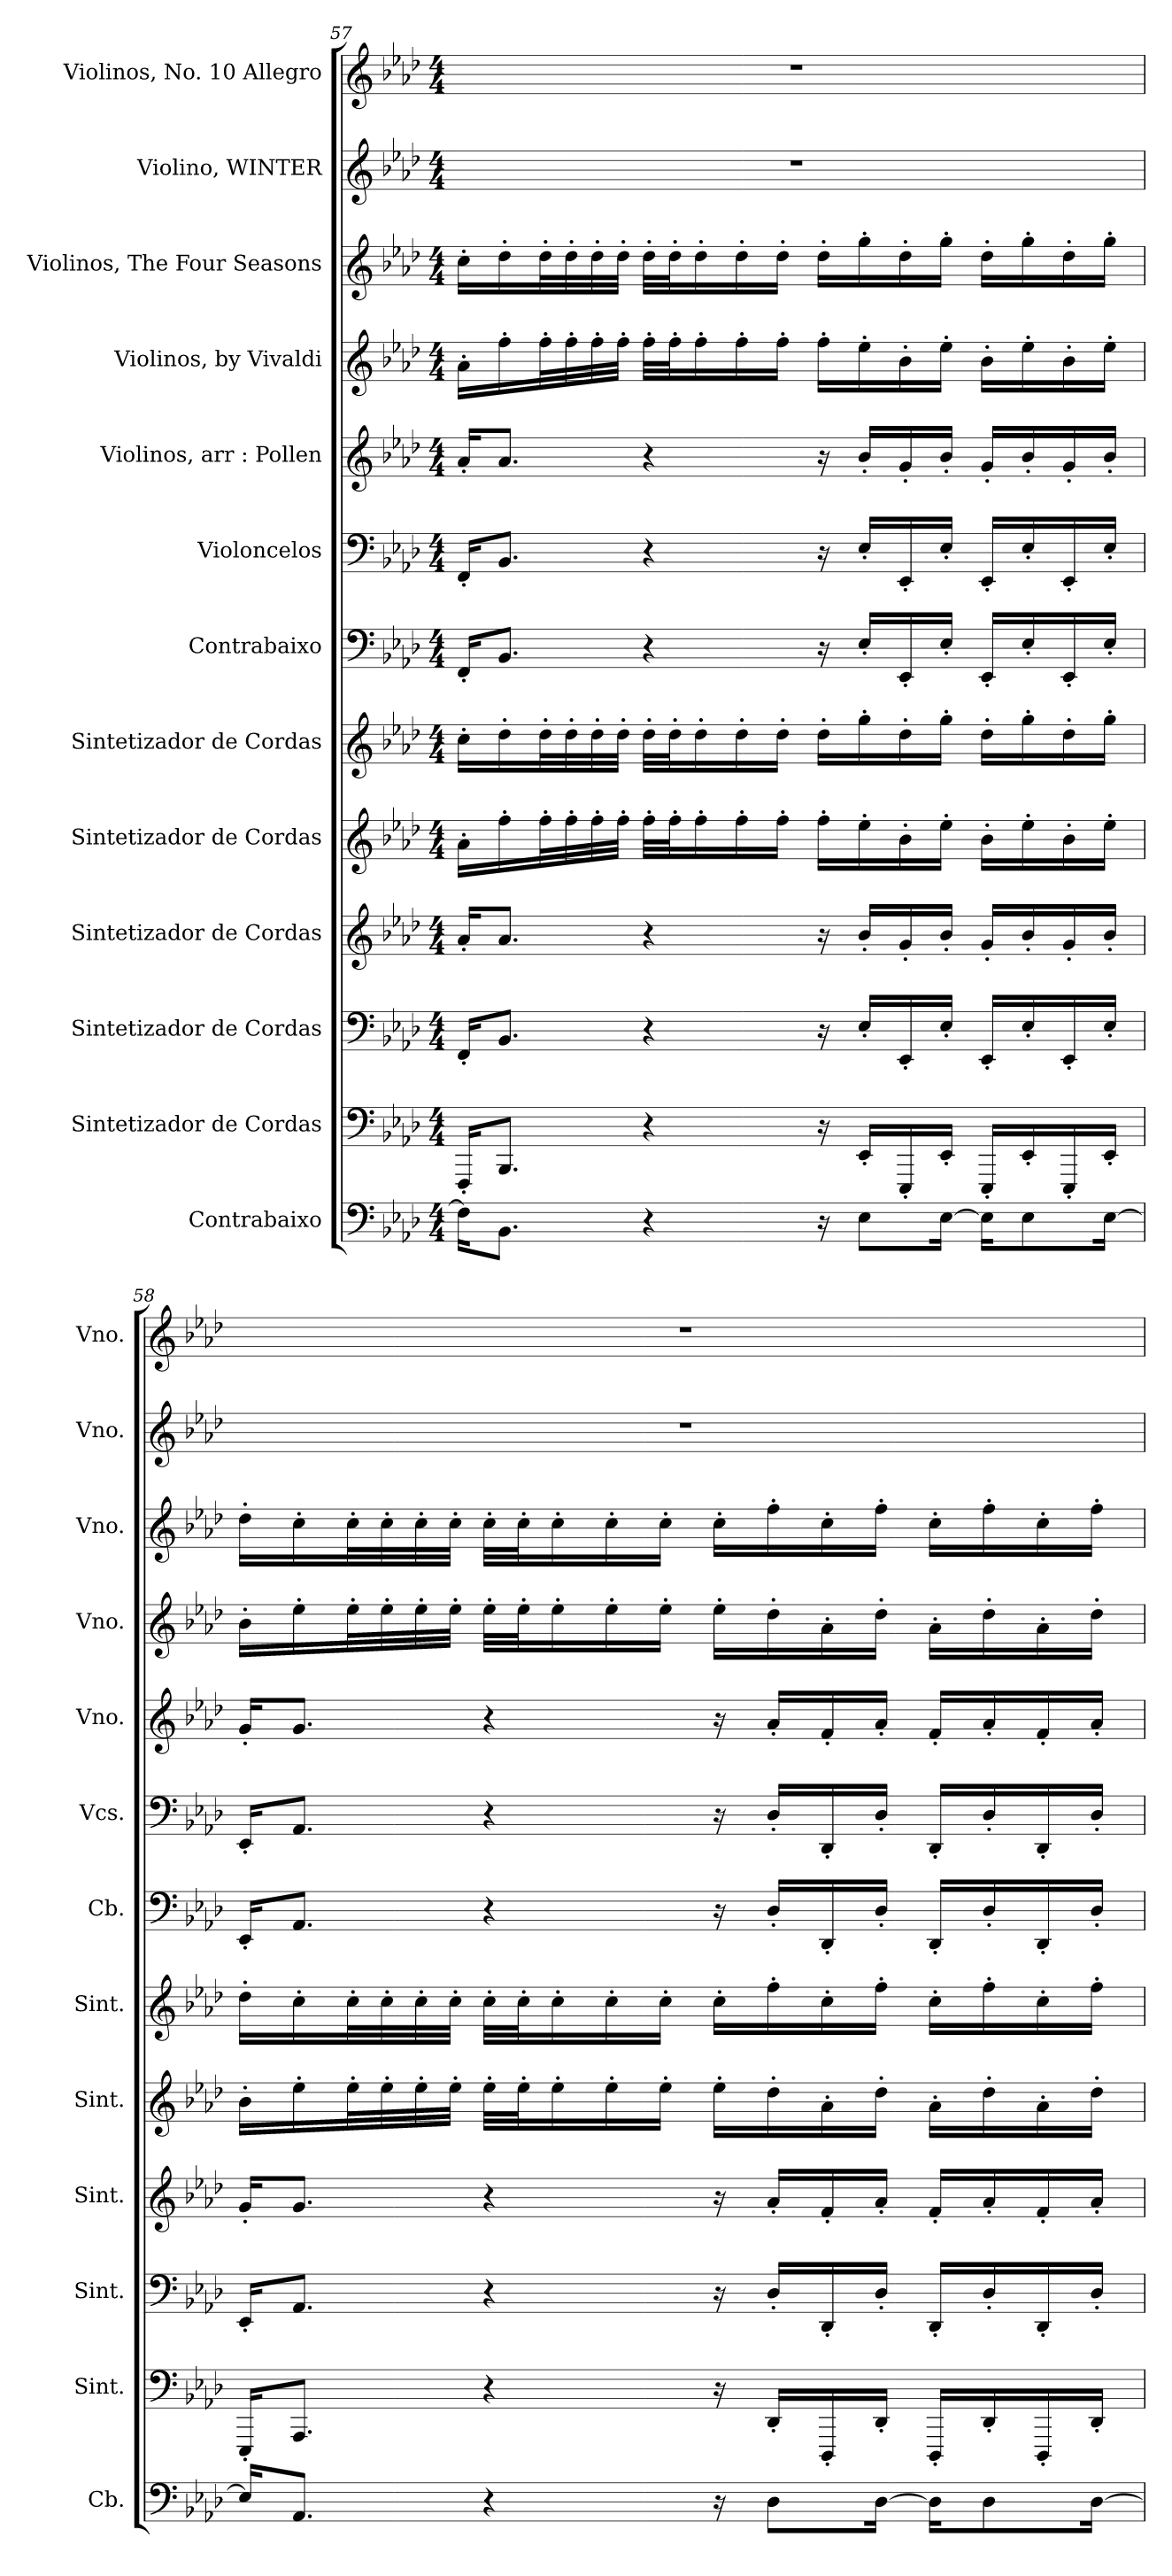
**kern	**kern	**kern	**kern	**kern	**kern	**kern	**kern	**kern	**kern	**kern	**kern	**kern
*part13	*part12	*part11	*part10	*part9	*part8	*part7	*part6	*part5	*part4	*part3	*part2	*part1
*staff13	*staff12	*staff11	*staff10	*staff9	*staff8	*staff7	*staff6	*staff5	*staff4	*staff3	*staff2	*staff1
*I"Contrabaixo	*I"Sintetizador de Cordas	*I"Sintetizador de Cordas	*I"Sintetizador de Cordas	*I"Sintetizador de Cordas	*I"Sintetizador de Cordas	*I"Contrabaixo	*I"Violoncelos	*I"Violinos, arr : Pollen	*I"Violinos, by Vivaldi	*I"Violinos, The Four Seasons	*I"Violino, WINTER	*I"Violinos, No. 10 Allegro
*I'Cb.	*I'Sint.	*I'Sint.	*I'Sint.	*I'Sint.	*I'Sint.	*I'Cb.	*I'Vcs.	*I'Vno.	*I'Vno.	*I'Vno.	*I'Vno.	*I'Vno.
*clefF4	*clefF4	*clefF4	*clefG2	*clefG2	*clefG2	*clefF4	*clefF4	*clefG2	*clefG2	*clefG2	*clefG2	*clefG2
*ITrd7c12	*	*	*	*	*	*ITrd7c12	*	*	*	*	*	*
*k[b-e-a-d-]	*k[b-e-a-d-]	*k[b-e-a-d-]	*k[b-e-a-d-]	*k[b-e-a-d-]	*k[b-e-a-d-]	*k[b-e-a-d-]	*k[b-e-a-d-]	*k[b-e-a-d-]	*k[b-e-a-d-]	*k[b-e-a-d-]	*k[b-e-a-d-]	*k[b-e-a-d-]
*M4/4	*M4/4	*M4/4	*M4/4	*M4/4	*M4/4	*M4/4	*M4/4	*M4/4	*M4/4	*M4/4	*M4/4	*M4/4
=57	=57	=57	=57	=57	=57	=57	=57	=57	=57	=57	=57	=57
16FF\KL]	16FFF'/KL	16FF'/KL	16a-'/KL	16a-'\LL	16cc'\LL	16FFF'/KL	16FF'/KL	16a-'/KL	16a-'\LL	16cc'\LL	1r	1r
8.BBB-\J	8.BBB-/J	8.BB-/J	8.a-/J	16ff'\	16dd-'\	8.BBB-/J	8.BB-/J	8.a-/J	16ff'\	16dd-'\	.	.
.	.	.	.	32ff'\L	32dd-'\L	.	.	.	32ff'\L	32dd-'\L	.	.
.	.	.	.	32ff'\	32dd-'\	.	.	.	32ff'\	32dd-'\	.	.
.	.	.	.	32ff'\	32dd-'\	.	.	.	32ff'\	32dd-'\	.	.
.	.	.	.	32ff'\JJJ	32dd-'\JJJ	.	.	.	32ff'\JJJ	32dd-'\JJJ	.	.
4r	4r	4r	4r	32ff'\LLL	32dd-'\LLL	4r	4r	4r	32ff'\LLL	32dd-'\LLL	.	.
.	.	.	.	32ff'\J	32dd-'\J	.	.	.	32ff'\J	32dd-'\J	.	.
.	.	.	.	16ff'\	16dd-'\	.	.	.	16ff'\	16dd-'\	.	.
.	.	.	.	16ff'\	16dd-'\	.	.	.	16ff'\	16dd-'\	.	.
.	.	.	.	16ff'\JJ	16dd-'\JJ	.	.	.	16ff'\JJ	16dd-'\JJ	.	.
16r	16r	16r	16r	16ff'\LL	16dd-'\LL	16r	16r	16r	16ff'\LL	16dd-'\LL	.	.
8EE-\L	16EE-'/LL	16E-'/LL	16b-'/LL	16ee-'\	16gg'\	16EE-'/LL	16E-'/LL	16b-'/LL	16ee-'\	16gg'\	.	.
.	16EEE-'/	16EE-'/	16g'/	16b-'\	16dd-'\	16EEE-'/	16EE-'/	16g'/	16b-'\	16dd-'\	.	.
[16EE-\Jk	16EE-'/JJ	16E-'/JJ	16b-'/JJ	16ee-'\JJ	16gg'\JJ	16EE-'/JJ	16E-'/JJ	16b-'/JJ	16ee-'\JJ	16gg'\JJ	.	.
16EE-\KL]	16EEE-'/LL	16EE-'/LL	16g'/LL	16b-'\LL	16dd-'\LL	16EEE-'/LL	16EE-'/LL	16g'/LL	16b-'\LL	16dd-'\LL	.	.
8EE-\	16EE-'/	16E-'/	16b-'/	16ee-'\	16gg'\	16EE-'/	16E-'/	16b-'/	16ee-'\	16gg'\	.	.
.	16EEE-'/	16EE-'/	16g'/	16b-'\	16dd-'\	16EEE-'/	16EE-'/	16g'/	16b-'\	16dd-'\	.	.
[16EE-\Jk	16EE-'/JJ	16E-'/JJ	16b-'/JJ	16ee-'\JJ	16gg'\JJ	16EE-'/JJ	16E-'/JJ	16b-'/JJ	16ee-'\JJ	16gg'\JJ	.	.
!!LO:PB:g=z
=58	=58	=58	=58	=58	=58	=58	=58	=58	=58	=58	=58	=58
16EE-/KL]	16EEE-'/KL	16EE-'/KL	16g'/KL	16b-'\LL	16dd-'\LL	16EEE-'/KL	16EE-'/KL	16g'/KL	16b-'\LL	16dd-'\LL	1r	1r
8.AAA-/J	8.AAA-/J	8.AA-/J	8.g/J	16ee-'\	16cc'\	8.AAA-/J	8.AA-/J	8.g/J	16ee-'\	16cc'\	.	.
.	.	.	.	32ee-'\L	32cc'\L	.	.	.	32ee-'\L	32cc'\L	.	.
.	.	.	.	32ee-'\	32cc'\	.	.	.	32ee-'\	32cc'\	.	.
.	.	.	.	32ee-'\	32cc'\	.	.	.	32ee-'\	32cc'\	.	.
.	.	.	.	32ee-'\JJJ	32cc'\JJJ	.	.	.	32ee-'\JJJ	32cc'\JJJ	.	.
4r	4r	4r	4r	32ee-'\LLL	32cc'\LLL	4r	4r	4r	32ee-'\LLL	32cc'\LLL	.	.
.	.	.	.	32ee-'\J	32cc'\J	.	.	.	32ee-'\J	32cc'\J	.	.
.	.	.	.	16ee-'\	16cc'\	.	.	.	16ee-'\	16cc'\	.	.
.	.	.	.	16ee-'\	16cc'\	.	.	.	16ee-'\	16cc'\	.	.
.	.	.	.	16ee-'\JJ	16cc'\JJ	.	.	.	16ee-'\JJ	16cc'\JJ	.	.
16r	16r	16r	16r	16ee-'\LL	16cc'\LL	16r	16r	16r	16ee-'\LL	16cc'\LL	.	.
8DD-\L	16DD-'/LL	16D-'/LL	16a-'/LL	16dd-'\	16ff'\	16DD-'/LL	16D-'/LL	16a-'/LL	16dd-'\	16ff'\	.	.
.	16DDD-'/	16DD-'/	16f'/	16a-'\	16cc'\	16DDD-'/	16DD-'/	16f'/	16a-'\	16cc'\	.	.
[16DD-\Jk	16DD-'/JJ	16D-'/JJ	16a-'/JJ	16dd-'\JJ	16ff'\JJ	16DD-'/JJ	16D-'/JJ	16a-'/JJ	16dd-'\JJ	16ff'\JJ	.	.
16DD-\KL]	16DDD-'/LL	16DD-'/LL	16f'/LL	16a-'\LL	16cc'\LL	16DDD-'/LL	16DD-'/LL	16f'/LL	16a-'\LL	16cc'\LL	.	.
8DD-\	16DD-'/	16D-'/	16a-'/	16dd-'\	16ff'\	16DD-'/	16D-'/	16a-'/	16dd-'\	16ff'\	.	.
.	16DDD-'/	16DD-'/	16f'/	16a-'\	16cc'\	16DDD-'/	16DD-'/	16f'/	16a-'\	16cc'\	.	.
[16DD-\Jk	16DD-'/JJ	16D-'/JJ	16a-'/JJ	16dd-'\JJ	16ff'\JJ	16DD-'/JJ	16D-'/JJ	16a-'/JJ	16dd-'\JJ	16ff'\JJ	.	.
=	=	=	=	=	=	=	=	=	=	=	=	=
*-	*-	*-	*-	*-	*-	*-	*-	*-	*-	*-	*-	*-
